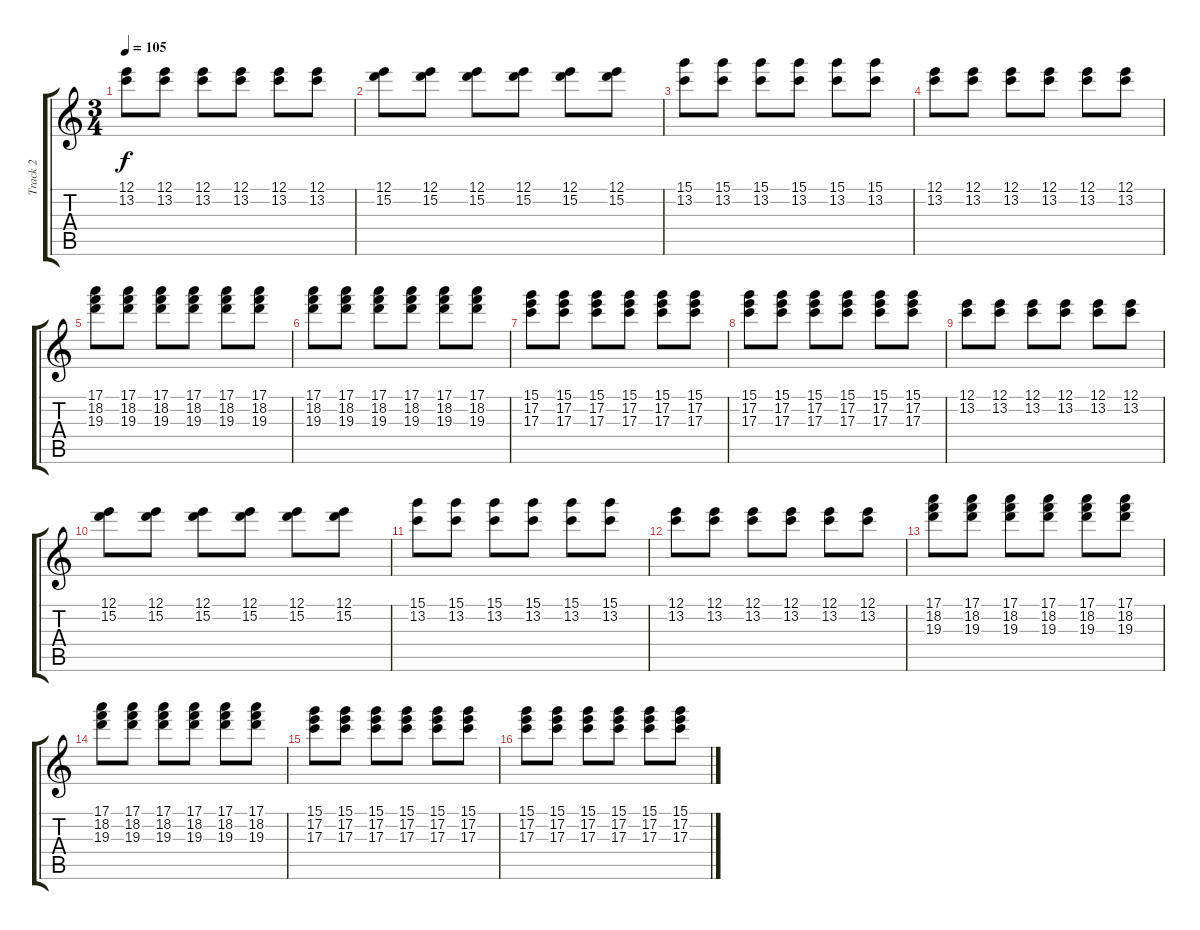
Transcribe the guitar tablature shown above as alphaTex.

\track ("Track 2" "Track 2") {instrument electricguitarjazz}
\staff {score tabs}
\tuning (E4 B3 G3 D3 A2 E2) {hide}
\ts (3 4)
\tempo 105
\clef g2
\ks c
(12.1 13.2).8{dy f} (12.1 13.2).8 (12.1 13.2).8 (12.1 13.2).8 (12.1 13.2).8 (12.1 13.2).8 |
(12.1 15.2).8 (12.1 15.2).8 (12.1 15.2).8 (12.1 15.2).8 (12.1 15.2).8 (12.1 15.2).8 |
(15.1 13.2).8 (15.1 13.2).8 (15.1 13.2).8 (15.1 13.2).8 (15.1 13.2).8 (15.1 13.2).8 |
(12.1 13.2).8 (12.1 13.2).8 (12.1 13.2).8 (12.1 13.2).8 (12.1 13.2).8 (12.1 13.2).8 |
(17.1 18.2 19.3).8 (17.1 18.2 19.3).8 (17.1 18.2 19.3).8 (17.1 18.2 19.3).8 (17.1 18.2 19.3).8 (17.1 18.2 19.3).8 |
(17.1 18.2 19.3).8 (17.1 18.2 19.3).8 (17.1 18.2 19.3).8 (17.1 18.2 19.3).8 (17.1 18.2 19.3).8 (17.1 18.2 19.3).8 |
(15.1 17.2 17.3).8 (15.1 17.2 17.3).8 (15.1 17.2 17.3).8 (15.1 17.2 17.3).8 (15.1 17.2 17.3).8 (15.1 17.2 17.3).8 |
(15.1 17.2 17.3).8 (15.1 17.2 17.3).8 (15.1 17.2 17.3).8 (15.1 17.2 17.3).8 (15.1 17.2 17.3).8 (15.1 17.2 17.3).8 |
(12.1 13.2).8 (12.1 13.2).8 (12.1 13.2).8 (12.1 13.2).8 (12.1 13.2).8 (12.1 13.2).8 |
(12.1 15.2).8 (12.1 15.2).8 (12.1 15.2).8 (12.1 15.2).8 (12.1 15.2).8 (12.1 15.2).8 |
(15.1 13.2).8 (15.1 13.2).8 (15.1 13.2).8 (15.1 13.2).8 (15.1 13.2).8 (15.1 13.2).8 |
(12.1 13.2).8 (12.1 13.2).8 (12.1 13.2).8 (12.1 13.2).8 (12.1 13.2).8 (12.1 13.2).8 |
(17.1 18.2 19.3).8 (17.1 18.2 19.3).8 (17.1 18.2 19.3).8 (17.1 18.2 19.3).8 (17.1 18.2 19.3).8 (17.1 18.2 19.3).8 |
(17.1 18.2 19.3).8 (17.1 18.2 19.3).8 (17.1 18.2 19.3).8 (17.1 18.2 19.3).8 (17.1 18.2 19.3).8 (17.1 18.2 19.3).8 |
(15.1 17.2 17.3).8 (15.1 17.2 17.3).8 (15.1 17.2 17.3).8 (15.1 17.2 17.3).8 (15.1 17.2 17.3).8 (15.1 17.2 17.3).8 |
(15.1 17.2 17.3).8 (15.1 17.2 17.3).8 (15.1 17.2 17.3).8 (15.1 17.2 17.3).8 (15.1 17.2 17.3).8 (15.1 17.2 17.3).8
